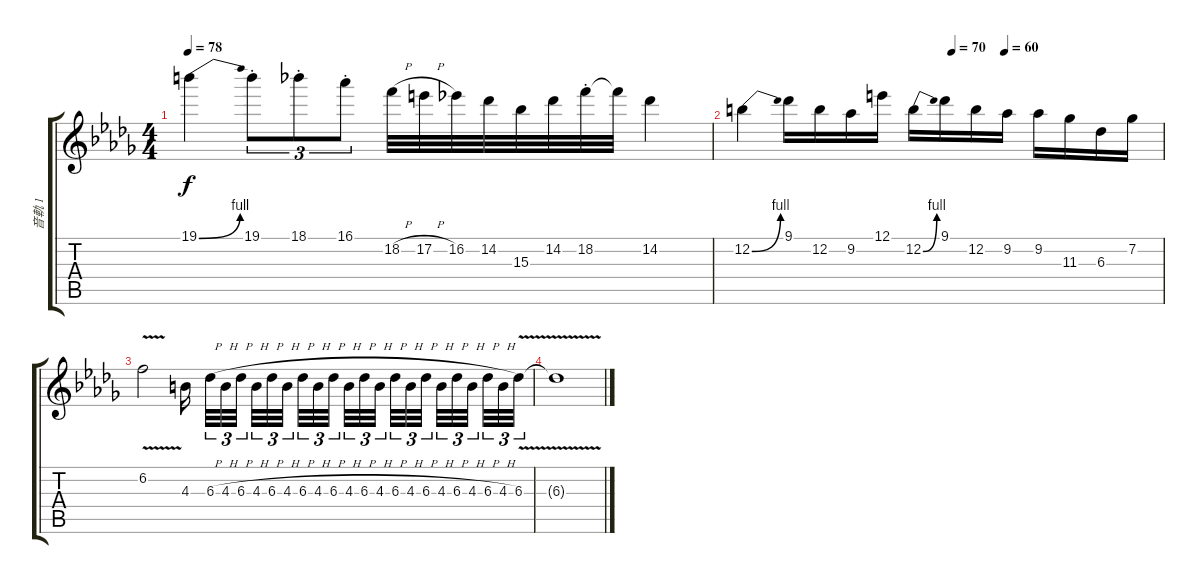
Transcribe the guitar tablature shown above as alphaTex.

\track ("音軌 1" "音軌 1") {instrument electricguitarjazz}
\staff {score tabs}
\tuning (E4 B3 G3 D3 A2 E2) {hide}
\ts (4 4)
\tempo 78
\clef g2
\ks db
19.1{be (bend 0 0 60 4)}.4{dy f} 19.1{st}.8{tu (3 2)} 18.1{st}.8{tu (3 2)} 16.1{st}.8{tu (3 2)} 18.2{h}.32 17.2{h}.32 16.2.32 14.2.32 15.3.32 14.2.32 18.2{st}.32 18.2{t}.32 14.2.4 |
\tempo (70 0.5)
\tempo (60 0.625)
12.2{be (bend 0 0 60 4)}.4 9.1.16 12.2.16 9.2.16 12.1.16 12.2{be (bend 0 0 60 4)}.16 9.1.16 12.2.16 9.2.16 9.2.16 11.3.16 6.3.16 7.2.16 |
6.2{v}.2 4.3.16{beam splitsecondary} 6.3{h}.32{tu (3 2)} 4.3{h}.32{tu (3 2)} 6.3{h}.32{tu (3 2) beam splitsecondary} 4.3{h}.32{tu (3 2)} 6.3{h}.32{tu (3 2)} 4.3{h}.32{tu (3 2) beam splitsecondary} 6.3{h}.32{tu (3 2)} 4.3{h}.32{tu (3 2)} 6.3{h}.32{tu (3 2)} 4.3{h}.32{tu (3 2)} 6.3{h}.32{tu (3 2)} 4.3{h}.32{tu (3 2) beam splitsecondary} 6.3{h}.32{tu (3 2)} 4.3{h}.32{tu (3 2)} 6.3{h}.32{tu (3 2) beam splitsecondary} 4.3{h}.32{tu (3 2)} 6.3{h}.32{tu (3 2)} 4.3{h}.32{tu (3 2) beam splitsecondary} 6.3{h}.32{tu (3 2)} 4.3{h}.32{tu (3 2)} 6.3{v}.32{tu (3 2)} |
6.3{t}.1
